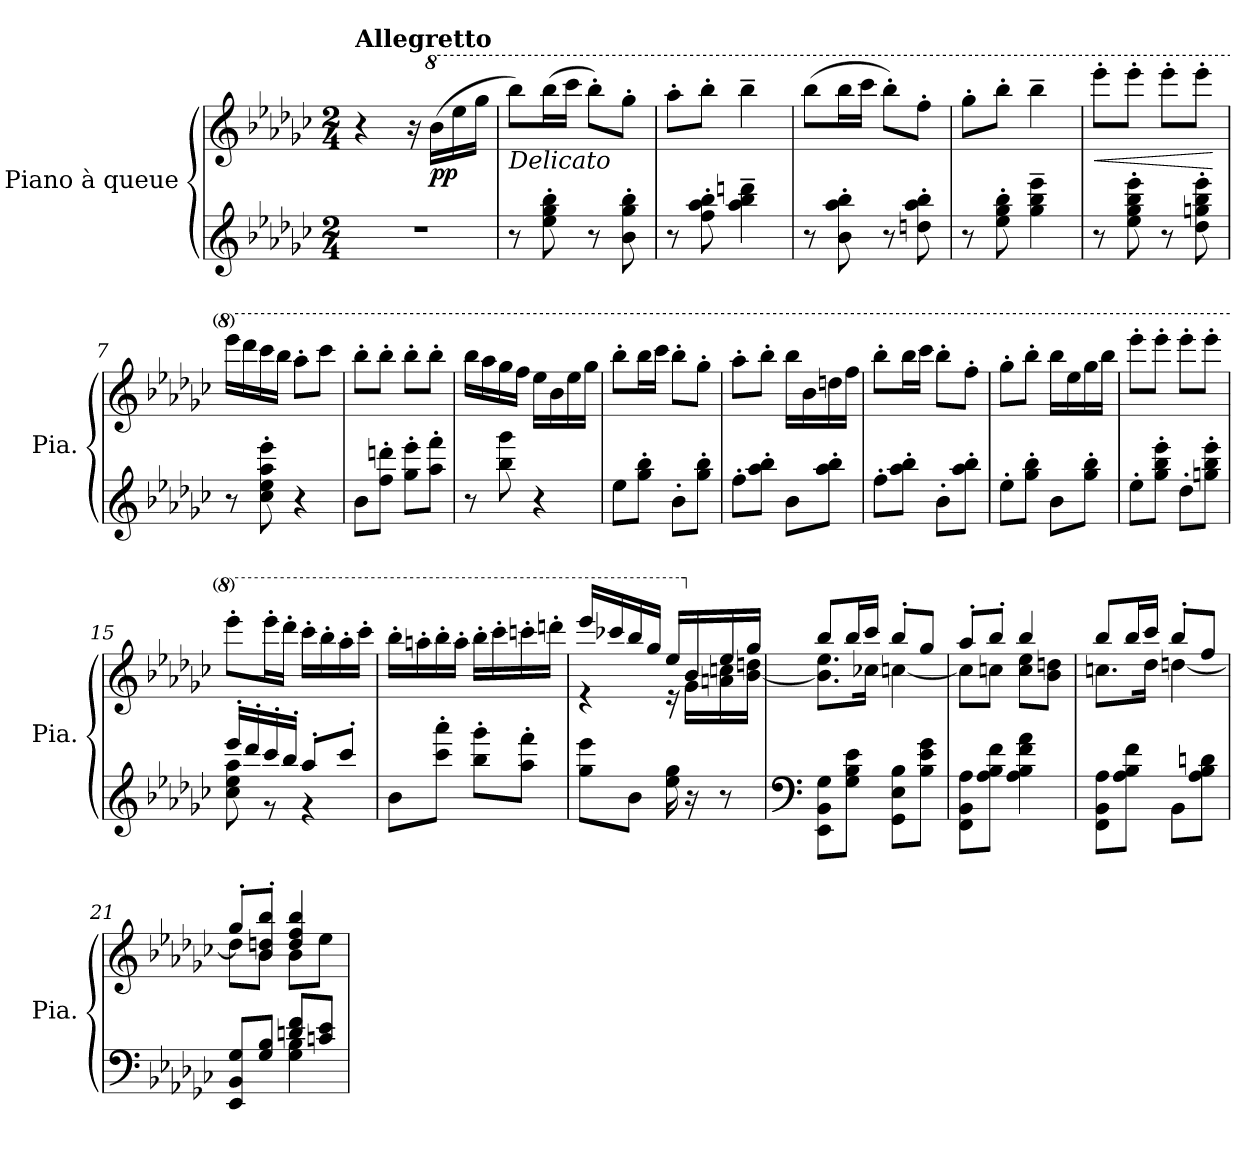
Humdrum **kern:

**kern	**kern	**dynam
*part1	*part1	*part1
*staff2	*staff1	*staff1/2
*I"Piano à queue	*	*
*I'Pia.	*	*
*clefG2	*clefG2	*
*k[b-e-a-d-g-c-]	*k[b-e-a-d-g-c-]	*
*M2/4	*M2/4	*
=1	=1	=1
!	!LO:TX:a:B:t=Allegretto	!
2r	4r	.
.	16r	.
*	*8va	*
!	!	!LO:DY:b
.	(>16bb-\LL	pp
.	16eee-\	.
.	16ggg-\JJ	.
=2	=2	=2
!	!LO:TX:b:i:t=Delicato	!
8r	8bbb-\L)	.
8ee-\' 8gg-\' 8bb-\'	(>16bbb-\L	.
.	16cccc-\JJ	.
8r	8bbb-'\L)	.
8b-\' 8gg-\' 8bb-\'	8ggg-'\J	.
=3	=3	=3
8r	8aaa-'\L	.
8ff\' 8aa-\' 8bb-\'	8bbb-'\J	.
4aa-\~ 4bb-\~ 4dddn\~	4bbb-~\	.
=4	=4	=4
8r	(>8bbb-\L	.
8b-\' 8aa-\' 8bb-\'	16bbb-\L	.
.	16cccc-\JJ	.
8r	8bbb-'\L)	.
8ddn\' 8aa-\' 8bb-\'	8fff'\J	.
=5	=5	=5
8r	8ggg-'\L	.
8ee-\' 8gg-\' 8bb-\'	8bbb-'\J	.
4gg-\~ 4bb-\~ 4eee-\~	4bbb-~\	.
=6	=6	=6
!	!	!LO:HP:b
8r	8eeee-'\L	<
8ee-\' 8gg-\' 8bb-\' 8eee-\'	8eeee-'\J	.
8r	8eeee-'\L	.
8dd-\' 8ggn\' 8bb-\' 8eee-\'	8eeee-'\J	.
.	.	[
=7	=7	=7
8r	16eeee-\LL	.
.	16dddd-\	.
8cc-\' 8ee-\' 8aa-\' 8eee-\'	16cccc-\	.
.	16bbb-\JJ	.
4r	8aaa-'\L	.
.	8cccc-\J	.
!!LO:LB:g=z
=8	=8	=8
8b-\L	8bbb-'\L	.
8ff\' 8dddn\'J	8bbb-'\J	.
8gg-\' 8eee-\'L	8bbb-'\L	.
8aa-\' 8fff\'J	8bbb-'\J	.
=9	=9	=9
8r	16bbb-\LL	.
.	16aaa-\	.
8bb-\ 8ggg-\	16ggg-\	.
.	16fff\JJ	.
4r	16eee-\LL	.
.	16bb-\	.
.	16eee-\	.
.	16ggg-\JJ	.
=10	=10	=10
8ee-\L	8bbb-'\L	.
8gg-\' 8bb-\'J	16bbb-\L	.
.	16cccc-\JJ	.
8b-'\L	8bbb-'\L	.
8gg-\' 8bb-\'J	8ggg-'\J	.
=11	=11	=11
8ff'\L	8aaa-'\L	.
8aa-\' 8bb-\'J	8bbb-'\J	.
8b-\L	16bbb-\LL	.
.	16bb-\	.
8aa-\' 8bb-\'J	16dddn\	.
.	16fff\JJ	.
=12	=12	=12
8ff'\L	8bbb-'\L	.
8aa-\' 8bb-\'J	16bbb-\L	.
.	16cccc-\JJ	.
8b-'\L	8bbb-'\L	.
8aa-\' 8bb-\'J	8fff'\J	.
=13	=13	=13
8ee-'\L	8ggg-'\L	.
8gg-\' 8bb-\'J	8bbb-'\J	.
8b-\L	16bbb-\LL	.
.	16eee-\	.
8gg-\' 8bb-\'J	16ggg-\	.
.	16bbb-\JJ	.
!!LO:LB:g=z
=14	=14	=14
8ee-'\L	8eeee-'\L	.
8gg-\' 8bb-\' 8eee-\'J	8eeee-'\J	.
8dd-'\L	8eeee-'\L	.
8ggn\' 8bb-\' 8eee-\'J	8eeee-'\J	.
=15	=15	=15
*^	*	*
16eee-'/LL	8cc-\ 8ee-\ 8aa-\	8eeee-'\L	.
16ddd-'/	.	.	.
16ccc-'/	8r	16eeee-'\L	.
16bb-'/JJ	.	16dddd-'\JJ	.
8aa-'/L	4r	16cccc-'\LL	.
.	.	16bbb-'\	.
8ccc-'/J	.	16aaa-'\	.
.	.	16cccc-'\JJ	.
*v	*v	*	*
=16	=16	=16
8b-\L	16bbb-'\LL	.
.	16aaan'\	.
8ccc-\' 8aaa-\'J	16bbb-'\	.
.	16aaa'\JJ	.
8bb-\' 8ggg-\'L	16bbb-'\LL	.
.	16cccc-'\	.
8aa-\' 8fff\'J	16ccccn'\	.
.	16ddddn'\JJ	.
=17	=17	=17
*	*^	*
8gg-\ 8eee-\L	16eeee-/LL	4r	.
.	16cccc-X/	.	.
8b-\J	16bbb-/	.	.
.	16ggg-/JJ	.	.
16ee-\ 16gg-\	16eee-/LL	16r	.
*	*X8va	*	*
*	*MM63	*	*
16r	16b-/	16g-\LL	.
8r	16ee-/	16an\ 16ccn\	.
.	16gg-/JJ	[16b-\ 16ddn\JJ	.
!!LO:LB:g=z	!!
=18	=18	=18	=18
*clefF4	*	*	*
8EE-\ 8BB-\ 8G-\L	8bb-/L	8.b-\] 8.ee-\L	.
8G-\ 8B-\ 8e-\J	16bb-/L	.	.
.	16ccc-/JJ	16cc-X\Jk	.
*	*MM65	*	*
8GG-\ 8E-\ 8B-\L	8bb-'/L	[4ccn\	.
8B-\ 8e-\ 8g-\J	8gg-/J	.	.
=19	=19	=19	=19
8FF\ 8BB-\ 8A-\L	8aa-'/L	8cc\L]	.
8A-\ 8B-\ 8f\J	8bb-'/J	8ccn\J	.
4A-\ 4B-\ 4f\ 4a-\	4bb-/	8cc\ 8ee-\L	.
.	.	8b-\ 8ddn\J	.
=20	=20	=20	=20
*	*MM67	*	*
8FF\ 8BB-\ 8A-\L	8bb-/L	8.ccn\L	.
8A-\ 8B-\ 8f\J	16bb-/L	.	.
.	16ccc-/JJ	16dd-\Jk	.
8BB-\L	8bb-'/L	[4ddn\	.
8A-\ 8B-\ 8dn\J	8ff/J	.	.
=21	=21	=21	=21
*^	*	*	*
8EE-/ 8BB-/ 8G-/L	4ryy	8gg-'/L	8dd\L]	.
*	*	*MM70	*	*
8G-/ 8B-/J	.	8b-/' 8ddn/' 8bb-/'J	8b-\J	.
8dn/ 8f/L	4G-\ 4B-\	4dd/ 4ff/ 4bb-/	8b-\L	.
8cn/ 8e-/J	.	.	8ee-\J	.
*v	*v	*	*	*
*	*v	*v	*
=	=	=
*-	*-	*-
